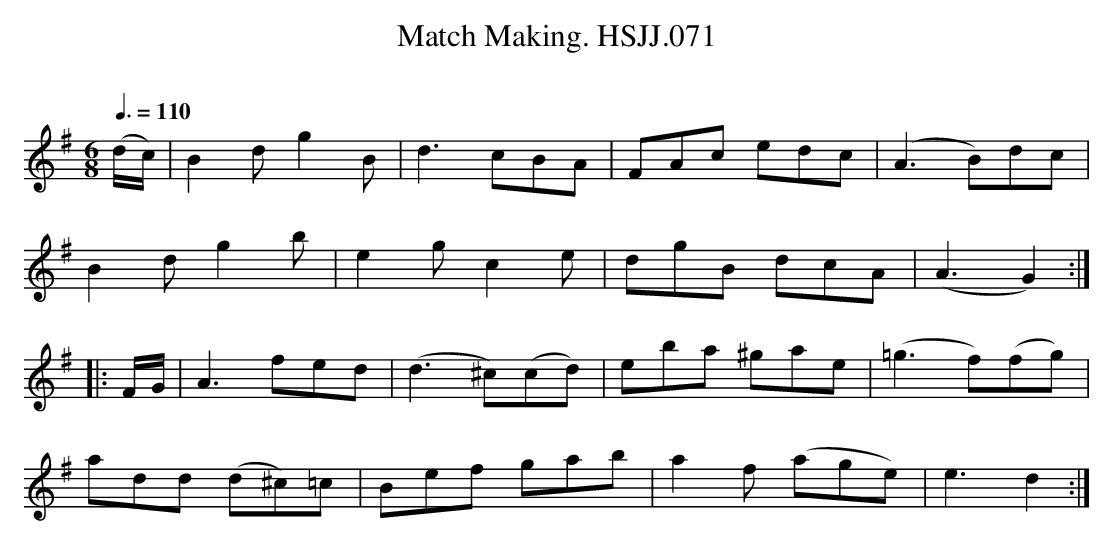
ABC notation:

X:1
T:Match Making. HSJJ.071
M:6/8
L:1/8
Q:3/8=110
O:
K:G
(d/c/)|B2dg2B|d3cBA|FAc edc|(A3B)dc|
B2dg2b|e2gc2e|dgB dcA|(A3G2):|
|:F/G/|A3fed|(d3^c)(cd)|eba ^gae|(=g3f)(fg)|
add (d^c)=c|Bef gab|a2f (age)|e3-d2:|
